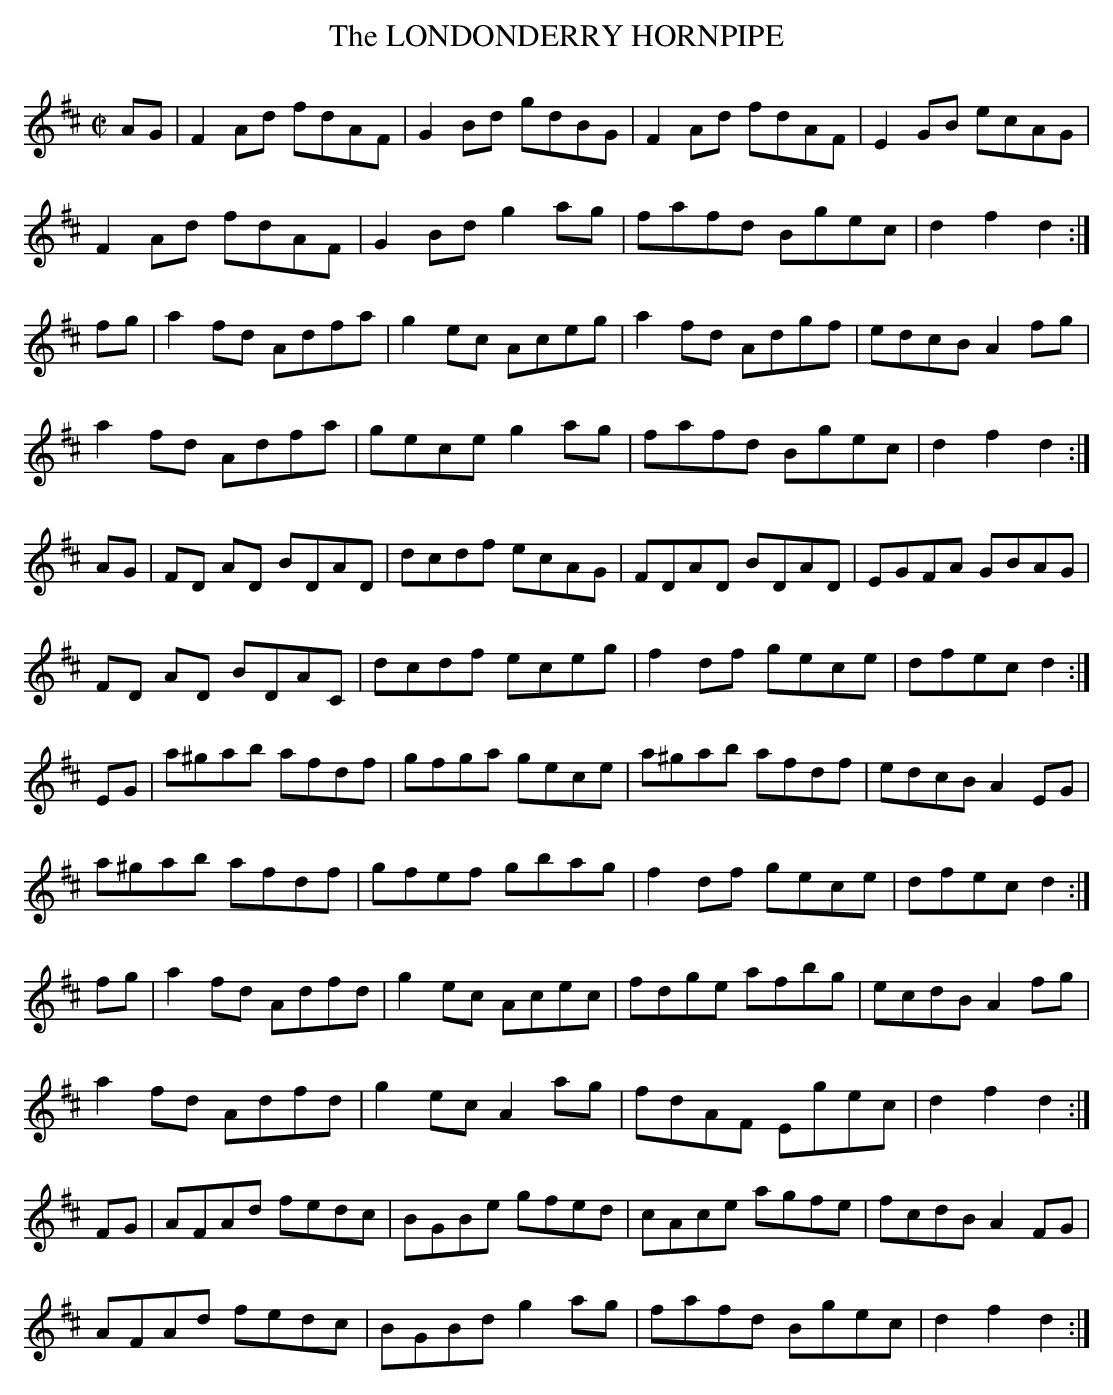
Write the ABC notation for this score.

X:1
T:LONDONDERRY HORNPIPE, The
M:C|
L:1/8
K:D
AG|F2Ad fdAF|G2Bd gdBG|F2Ad fdAF|E2GB ecAG|
F2Ad fdAF|G2Bd g2ag|fafd Bgec|d2f2d2:|
fg|a2fd Adfa|g2ec Aceg|a2fd Adgf|edcB A2fg|
a2fd Adfa|gece g2ag|fafd Bgec|d2f2d2:|
AG|FD AD BDAD|dcdf ecAG|FDAD BDAD|EGFA GBAG|
FD AD BDAC|dcdf eceg|f2df gece|dfec d2:|
EG|a^gab afdf|gfga gece|a^gab afdf|edcB A2 EG|
a^gab afdf|gfef gbag|f2df gece|dfec d2:|
fg|a2fd Adfd|g2ec Acec|fdge afbg|ecdB A2fg|
a2fd Adfd|g2ec A2ag|fdAF Egec|d2f2d2:|
FG|AFAd fedc|BGBe gfed|cAce agfe|fcdB A2FG|
AFAd fedc|BGBd g2ag|fafd Bgec|d2f2d2:|
